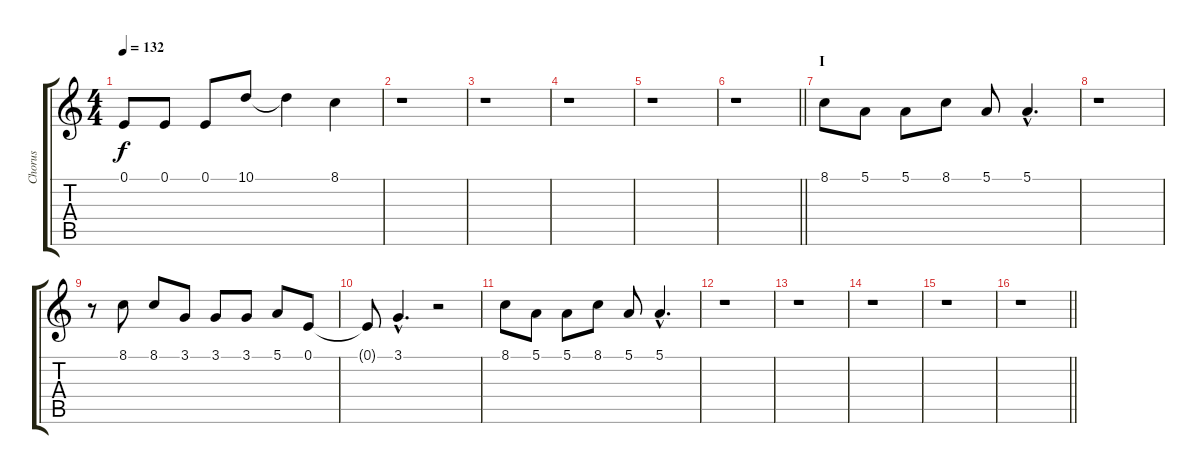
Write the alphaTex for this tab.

\track ("Chorus" "Chorus") {instrument sopranosax}
\staff {score tabs}
\tuning (E4 B3 G3 D3 A2 E2) {hide}
\ts (4 4)
\tempo 132
\clef g2
\ks c
0.1.8{dy f} 0.1.8 0.1.8 10.1.8 10.1{t}.4 8.1.4 |
r.1 |
r.1 |
r.1 |
r.1 |
\barLineRight lightlight
r.1 |
\section ("" "I")
8.1.8 5.1.8 5.1.8 8.1.8 5.1.8 5.1{hac}.4{d} |
r.1 |
r.8 8.1.8 8.1.8 3.1.8 3.1.8 3.1.8 5.1.8 0.1.8 |
0.1{t}.8 3.1{hac}.4{d} r.2 |
8.1.8 5.1.8 5.1.8 8.1.8 5.1.8 5.1{hac}.4{d} |
r.1 |
r.1 |
r.1 |
r.1 |
\barLineRight lightlight
r.1
